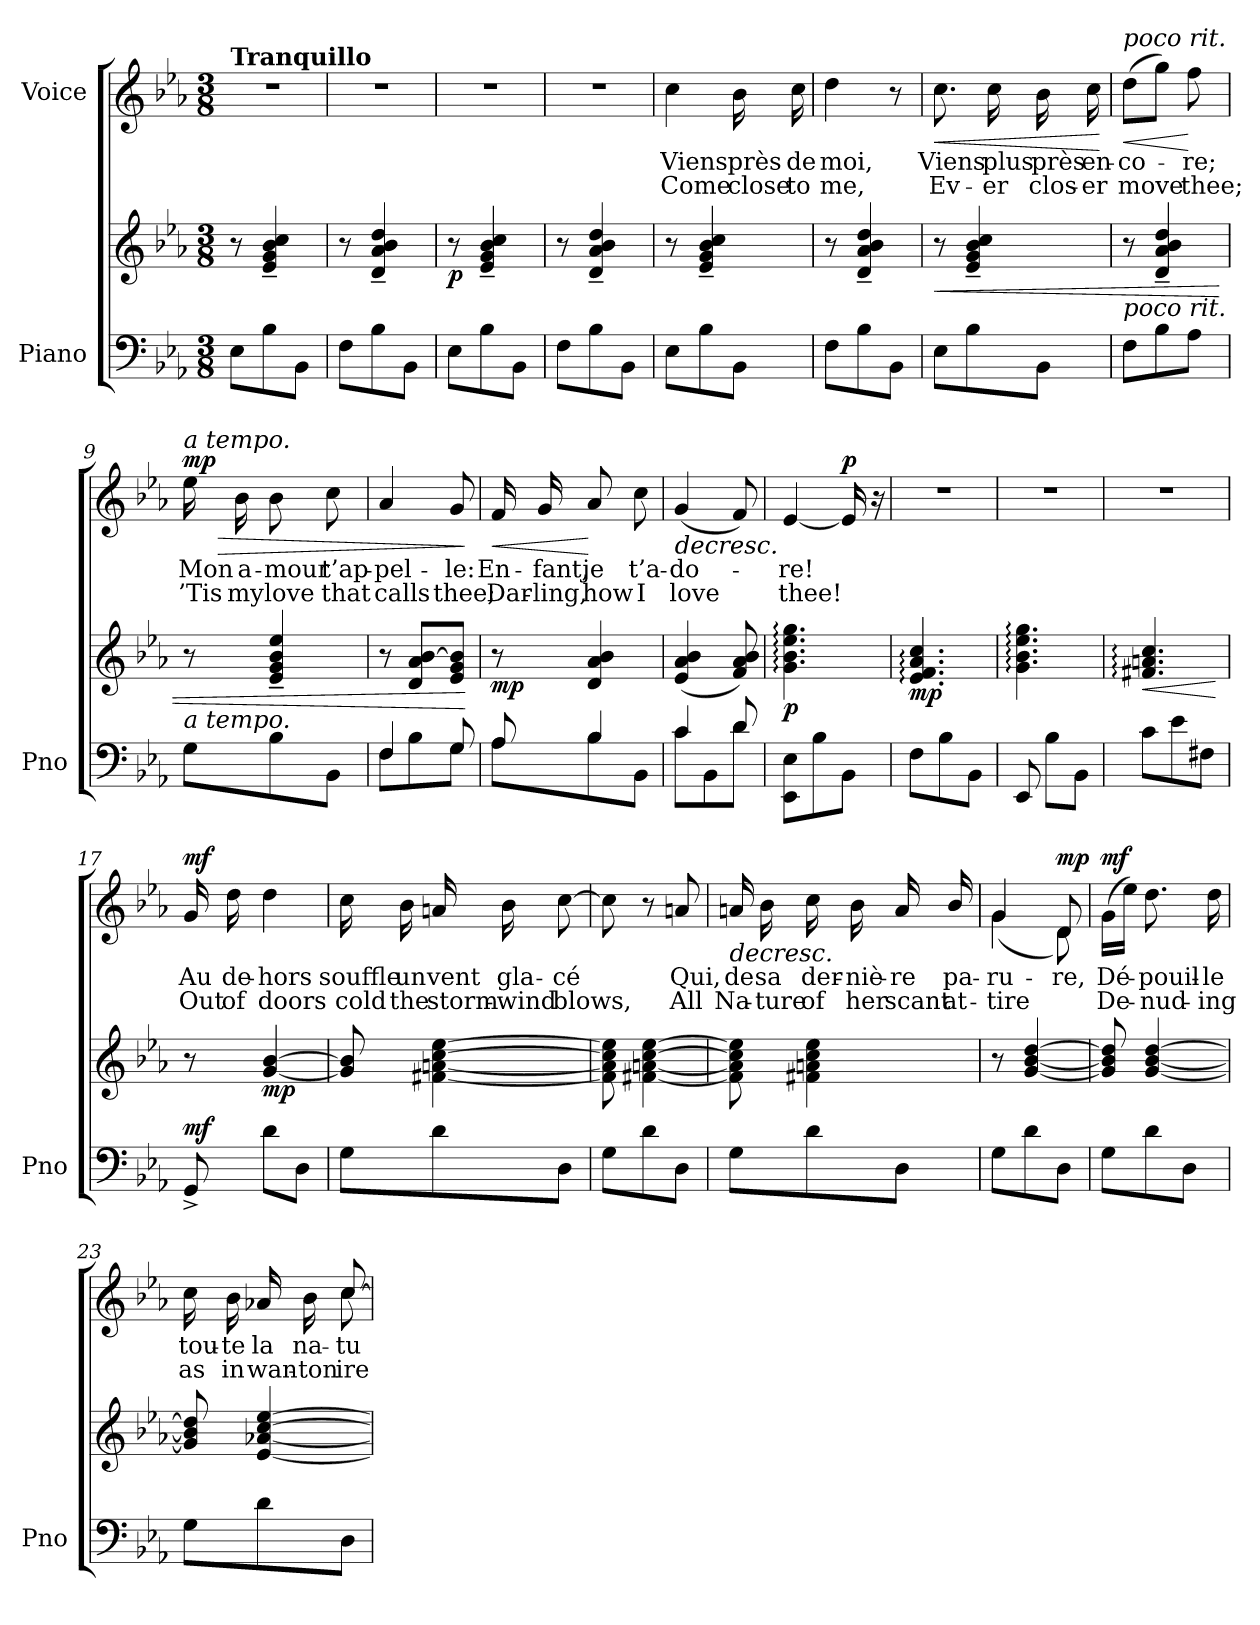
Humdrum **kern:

**kern	**kern	**dynam	**kern	**text	**text	**dynam
*part2	*part2	*part2	*part1	*part1	*part1	*part1
*staff3	*staff2	*staff2/3	*staff1	*staff1	*staff1	*staff1
*I"Piano	*	*	*I"Voice	*	*	*
*I'Pno	*	*	*	*	*	*
*clefF4	*clefG2	*	*clefG2	*	*	*
*k[b-e-a-]	*k[b-e-a-]	*	*k[b-e-a-]	*	*	*
*M3/8	*M3/8	*	*M3/8	*	*	*
*MM76	*MM76	*	*MM76	*	*	*
=1	=1	=1	=1	=1	=1	=1
!	!	!	!LO:TX:a:B:t=Tranquillo	!	!	!
!	!	!LO:DY:b	!	!	!	!
!	!	!LO:DY:n=1:b	!	!	!	!
8E-\L	8r	p other-dynamics	4.r	.	.	.
8B-\	4e-/~ 4g/~ 4b-/~ 4cc/~	.	.	.	.	.
8BB-\J	.	.	.	.	.	.
=2	=2	=2	=2	=2	=2	=2
8F\L	8r	.	4.r	.	.	.
8B-\	4d/~ 4a-/~ 4b-/~ 4dd/~	.	.	.	.	.
8BB-\J	.	.	.	.	.	.
=3	=3	=3	=3	=3	=3	=3
!	!	!LO:DY:b	!	!	!	!
8E-\L	8r	p	4.r	.	.	.
8B-\	4e-/~ 4g/~ 4b-/~ 4cc/~	.	.	.	.	.
8BB-\J	.	.	.	.	.	.
=4	=4	=4	=4	=4	=4	=4
*	*	*	*MM74	*	*	*
8F\L	8r	.	4.r	.	.	.
8B-\	4d/~ 4a-/~ 4b-/~ 4dd/~	.	.	.	.	.
8BB-\J	.	.	.	.	.	.
=5	=5	=5	=5	=5	=5	=5
*	*	*	*MM76	*	*	*
!	!	!	!	!LO:LY:b	!LO:LY:b	!LO:DY:a
!	!	!	!	!	!	!LO:DY:n=1:a
8E-\L	8r	.	4cc\	Viens	Come	p other-dynamics
8B-\	4e-/~ 4g/~ 4b-/~ 4cc/~	.	.	.	.	.
!	!	!	!	!LO:LY:b	!LO:LY:b	!
8BB-\J	.	.	16b-\	près	close	.
!	!	!	!	!LO:LY:b	!LO:LY:b	!
.	.	.	16cc\	de	to	.
!!LO:LB:g=z
=6	=6	=6	=6	=6	=6	=6
!	!	!	!	!LO:LY:b	!LO:LY:b	!
8F\L	8r	.	4dd\	moi,	me,	.
8B-\	4d/~ 4a-/~ 4b-/~ 4dd/~	.	.	.	.	.
8BB-\J	.	.	8r	.	.	.
=7	=7	=7	=7	=7	=7	=7
!	!	!LO:HP:b	!	!LO:LY:b	!LO:LY:b	!LO:HP:b
8E-\L	8r	<	8.cc\	Viens	Ev-	<
8B-\	4e-/~ 4g/~ 4b-/~ 4cc/~	.	.	.	.	.
!	!	!	!	!LO:LY:b	!LO:LY:b	!
.	.	.	16cc\	plus	-er	.
!	!	!	!	!LO:LY:b	!LO:LY:b	!
8BB-\J	.	.	16b-\	près	clos-	.
!	!	!	!	!LO:LY:b	!LO:LY:b	!
.	.	.	16cc\	en-	-er	.
.	.	.	.	.	.	[
=8	=8	=8	=8	=8	=8	=8
*	*	*	*MM72	*	*	*
!	!	!	!LO:TX:a:i:t=poco rit.	!	!	!
!	!LO:TX:b:i:t=poco rit.	!	!	!	!	!
!	!	!	!	!LO:LY:b	!LO:LY:b	!LO:HP:b
8F\L	8r	.	(>8dd\L	-co-	move	<
8B-\	4d/~ 4a-/~ 4b-/~ 4dd/~	.	8gg\J)	.	.	.
!	!	!	!	!LO:LY:b	!LO:LY:b	!
8A-\J	.	.	8ff\	-re;	thee;	[
=9	=9	=9	=9	=9	=9	=9
*	*	*	*MM76	*	*	*
!	!	!	!LO:TX:a:i:t=a tempo.	!	!	!
!	!LO:TX:b:i:t=a tempo.	!	!	!	!	!
!	!	!	!	!LO:LY:b	!LO:LY:b	!LO:HP:b
!	!	!	!	!	!	!LO:DY:n=1:a
8G\L	8r	.	16ee-\	Mon	’Tis	> mp
!	!	!	!	!LO:LY:b	!LO:LY:b	!
.	.	.	16b-\	a-	my	.
!	!	!	!	!LO:LY:b	!LO:LY:b	!
8B-\	4e-/~ 4g/~ 4b-/~ 4ee-/~	.	8b-\	-mour	love	.
!	!	!	!	!LO:LY:b	!LO:LY:b	!
8BB-\J	.	.	8cc\	t’ap-	that	.
=10	=10	=10	=10	=10	=10	=10
*^	*	*	*	*	*	*
!	!	!	!	!	!LO:LY:b	!LO:LY:b	!
4F/	8F\L	8r	.	4a-/	-pel-	calls	.
.	8B-\	8d/ 8a-/ [8b-/L	.	.	.	.	.
!	!	!	!	!	!LO:LY:b	!LO:LY:b	!
8G/	8G\J	8e-/ 8g/ 8b-/]J	.	8g/	-le:	thee;	.
*v	*v	*	*	*	*	*	*
.	.	[	.	.	.	]
!!LO:LB:g=z
=11	=11	=11	=11	=11	=11	=11
*^	*	*	*	*	*	*
!	!	!	!LO:DY:b	!	!LO:LY:b	!LO:LY:b	!LO:HP:b
8A-/	8A-\L	8r	mp	16f/	En-	Dar-	<
!	!	!	!	!	!LO:LY:b	!LO:LY:b	!
.	.	.	.	16g/	-fant,	-ling,	.
!	!	!	!	!	!LO:LY:b	!LO:LY:b	!
4B-/	8B-\	4d/ 4a-/ 4b-/	.	8a-/	je	how	[
!	!	!	!	!	!LO:LY:b	!LO:LY:b	!
.	8BB-\J	.	.	8cc\	t’a-	I	.
=12	=12	=12	=12	=12	=12	=12	=12
!	!	!	!	!	!LO:LY:b	!LO:LY:b	!LO:HP:b
4c/	8c\L	(<4e-/ 4a-/ 4b-/	.	(<4g/	-do-	love	>
.	8BB-\	.	.	.	.	.	.
8d/	8d\J	8f/ 8a-/ 8b-/)	.	8f/)	.	.	.
=13	=13	=13	=13	=13	=13	=13	=13
!	!	!	!LO:DY:b	!	!LO:LY:b	!LO:LY:b	!
*v	*v	*	*	*	*	*	*
8EE-\ 8E-\L	4.g\: 4.b-\: 4.ee-\: 4.gg\:	p	[4e-/	-re!	thee!	.
8B-\	.	.	.	.	.	.
!	!	!	!	!	!	!LO:DY:a
8BB-\J	.	.	16e-/]	.	.	p
.	.	.	16r	.	.	]
=14	=14	=14	=14	=14	=14	=14
!	!	!LO:DY:b	!	!	!	!
8F\L	4.e-/: 4.f/: 4.a-/: 4.cc/:	mp	4.r	.	.	.
8B-\	.	.	.	.	.	.
8BB-\J	.	.	.	.	.	.
=15	=15	=15	=15	=15	=15	=15
8EE-/	4.g\: 4.b-\: 4.ee-\: 4.gg\:	.	4.r	.	.	.
8B-\L	.	.	.	.	.	.
8BB-\J	.	.	.	.	.	.
=16	=16	=16	=16	=16	=16	=16
!	!	!LO:HP:b	!	!	!	!
8c\L	4.f#X/: 4.an/: 4.cc/:	<	4.r	.	.	.
8e-\	.	.	.	.	.	.
8F#X\J	.	.	.	.	.	.
.	.	[	.	.	.	.
!!LO:PB:g=z
=17	=17	=17	=17	=17	=17	=17
!	!	!LO:DY:a=2	!	!LO:LY:b	!LO:LY:b	!LO:DY:a
8GG^/	8r	mf	16g/	Au	Out	mf
!	!	!	!	!LO:LY:b	!LO:LY:b	!
.	.	.	16dd\	de-	of	.
!	!	!LO:DY:b	!	!LO:LY:b	!LO:LY:b	!
8d\L	[4g/ [4b-/	mp	4dd\	-hors	doors	.
8D\J	.	.	.	.	.	.
=18	=18	=18	=18	=18	=18	=18
!	!	!	!	!LO:LY:b	!LO:LY:b	!
8G\L	8g/] 8b-/]	.	16cc\	souffle	cold	.
!	!	!	!	!LO:LY:b	!LO:LY:b	!
.	.	.	16b-\	un	the	.
!	!	!	!	!LO:LY:b	!LO:LY:b	!
8d\	[4f#X\ [4an\ [4cc\ [4ee-\	.	16an/	vent	storm-	.
!	!	!	!	!LO:LY:b	!LO:LY:b	!
.	.	.	16b-\	gla-	-wind	.
!	!	!	!	!LO:LY:b	!LO:LY:b	!
8D\J	.	.	[8cc\	-cé	blows,	.
=19	=19	=19	=19	=19	=19	=19
8G\L	8f#\] 8a\] 8cc\] 8ee-\]	.	8cc\]	.	.	.
8d\	[4f#X\ [4an\ [4cc\ [4ee-\	.	8r	.	.	.
!	!	!	!	!LO:LY:b	!LO:LY:b	!
8D\J	.	.	8an/	Qui,	All	.
=20	=20	=20	=20	=20	=20	=20
!	!	!	!	!LO:LY:b	!LO:LY:b	!LO:HP:b
8G\L	8f#\] 8a\] 8cc\] 8ee-\]	.	16an/	de	Na-	>
!	!	!	!	!LO:LY:b	!LO:LY:b	!
.	.	.	16b-\	sa	-ture	.
!	!	!	!	!LO:LY:b	!LO:LY:b	!
8d\	4f#X\ 4an\ 4cc\ 4ee-\	.	16cc\	der-	of	.
!	!	!	!	!LO:LY:b	!LO:LY:b	!
.	.	.	16b-\	-niè-	her	.
!	!	!	!	!LO:LY:b	!LO:LY:b	!
8D\J	.	.	16a/	-re	scant	.
!	!	!	!	!LO:LY:b	!LO:LY:b	!
.	.	.	16b-/	pa-	at-	.
!!LO:LB:g=z
=21	=21	=21	=21	=21	=21	=21
!	!	!	!	!LO:LY:b	!LO:LY:b	!
*	*	*	*^	*	*	*
8G\L	8r	.	4g/	(<4g\	-ru-	-tire	.
8d\	[4g/ [4b-/ [4dd/	.	.	.	.	.	.
!	!	!	!	!	!LO:LY:b	!	!LO:DY:a
8D\J	.	.	8d/	8d\)	-re,	.	mp
*	*	*	*v	*v	*	*	*
.	.	.	.	.	.	]
=22	=22	=22	=22	=22	=22	=22
!	!	!	!	!LO:LY:b	!LO:LY:b	!LO:DY:a
8G\L	8g/] 8b-/] 8dd/]	.	(>16g\LL	Dé-	De-	mf
.	.	.	16ee-\JJ)	.	.	.
!	!	!	!	!LO:LY:b	!LO:LY:b	!
8d\	[4g/ [4b-/ [4dd/	.	8.dd\	-pouil-	-nud-	.
8D\J	.	.	.	.	.	.
!	!	!	!	!LO:LY:b	!LO:LY:b	!
.	.	.	16dd\	-le	-ing	.
=23	=23	=23	=23	=23	=23	=23
!	!	!	!	!LO:LY:b	!LO:LY:b	!
*	*	*	*^	*	*	*
8G\L	8g/] 8b-/] 8dd/]	.	16cc\	4ryy	tou-	as	.
!	!	!	!	!	!LO:LY:b	!LO:LY:b	!
.	.	.	16b-\	.	-te	in	.
!	!	!	!	!	!LO:LY:b	!LO:LY:b	!
8d\	[4e-/ [4a-X/ [4cc/ [4ee-/	.	16a-X/	.	la	wan-	.
!	!	!	!	!	!LO:LY:b	!LO:LY:b	!
.	.	.	16b-\	.	na-	-ton	.
!	!	!	!	!	!LO:LY:b	!LO:LY:b	!
8D\J	.	.	[8cc/	8cc\	-tu-	ire	.
*	*	*	*v	*v	*	*	*
=	=	=	=	=	=	=
*-	*-	*-	*-	*-	*-	*-
